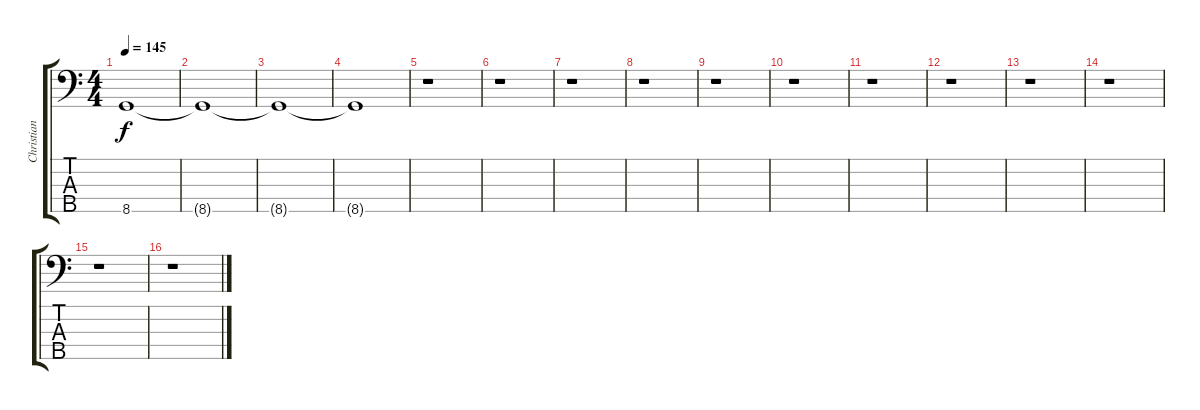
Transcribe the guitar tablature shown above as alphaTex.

\track ("Christian Olde Wolbers" "Christian ") {instrument electricbassfinger}
\staff {score tabs}
\tuning (G2 D2 A1 E1 B0) {hide}
\ts (4 4)
\tempo 145
\clef f4
\ks c
8.5{t}.1{dy f} |
8.5{t}.1 |
8.5{t}.1 |
8.5{t}.1 |
r.1 |
r.1 |
r.1 |
r.1 |
r.1 |
r.1 |
r.1 |
r.1 |
r.1 |
r.1 |
r.1 |
r.1
